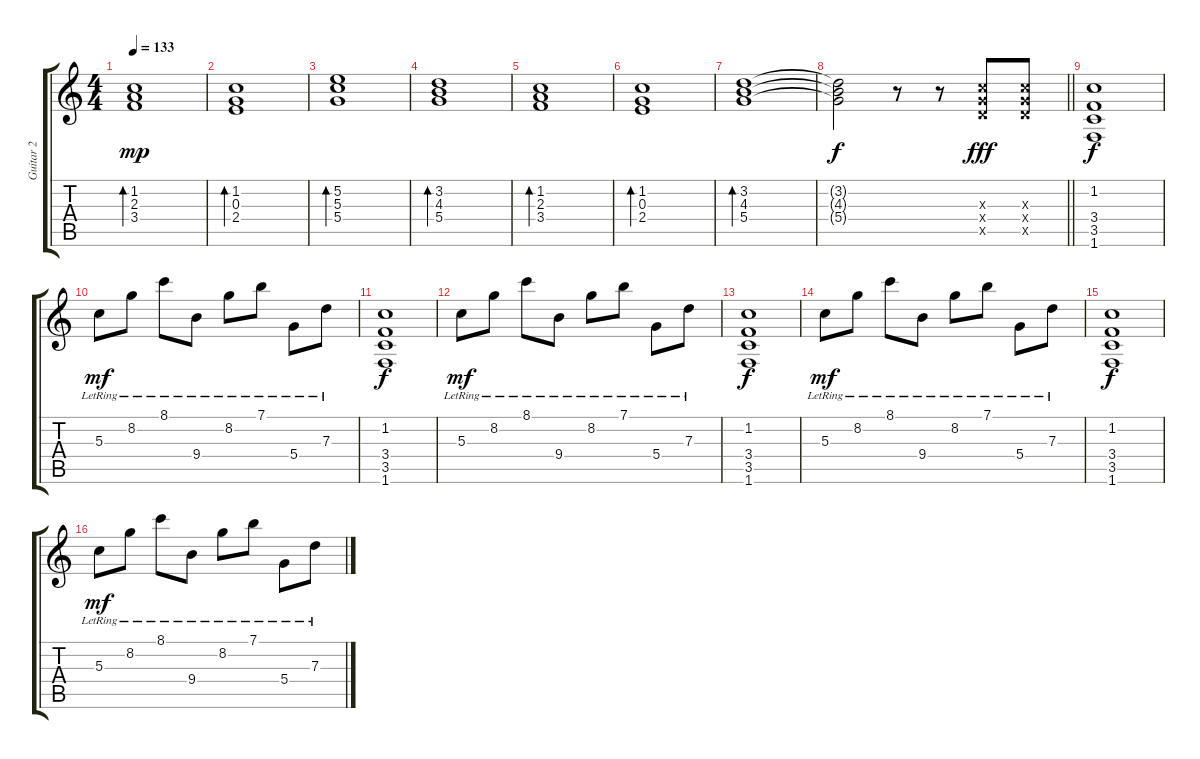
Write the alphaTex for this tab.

\track ("Guitar 2" "Guitar 2") {instrument electricguitarclean}
\staff {score tabs}
\tuning (E4 B3 G3 D3 A2 E2) {hide}
\ts (4 4)
\tempo 133
\clef g2
\ks c
(1.2 2.3 3.4).1{bd 240 dy mp} |
(1.2 0.3 2.4).1{bd 240} |
(5.2 5.3 5.4).1{bd 240} |
(3.2 4.3 5.4).1{bd 240} |
(1.2 2.3 3.4).1{bd 240} |
(1.2 0.3 2.4).1{bd 240} |
(3.2 4.3 5.4).1{bd 240} |
\barLineRight lightlight
(3.2{t} 4.3{t} 5.4{t}).2{dy f} r.8 r.8 (5.3{x} 5.4{x} 5.5{x}).8{dy fff instrument overdrivenguitar} (5.3{x} 5.4{x} 5.5{x}).8 |
(1.2 3.4 3.5 1.6).1{dy f} |
5.3{lr}.8{dy mf} 8.2{lr}.8 8.1{lr}.8 9.4{lr}.8 8.2{lr}.8 7.1{lr}.8 5.4{lr}.8 7.3{lr}.8 |
(1.2 3.4 3.5 1.6).1{dy f} |
5.3{lr}.8{dy mf} 8.2{lr}.8 8.1{lr}.8 9.4{lr}.8 8.2{lr}.8 7.1{lr}.8 5.4{lr}.8 7.3{lr}.8 |
(1.2 3.4 3.5 1.6).1{dy f} |
5.3{lr}.8{dy mf} 8.2{lr}.8 8.1{lr}.8 9.4{lr}.8 8.2{lr}.8 7.1{lr}.8 5.4{lr}.8 7.3{lr}.8 |
(1.2 3.4 3.5 1.6).1{dy f} |
5.3{lr}.8{dy mf} 8.2{lr}.8 8.1{lr}.8 9.4{lr}.8 8.2{lr}.8 7.1{lr}.8 5.4{lr}.8 7.3{lr}.8
